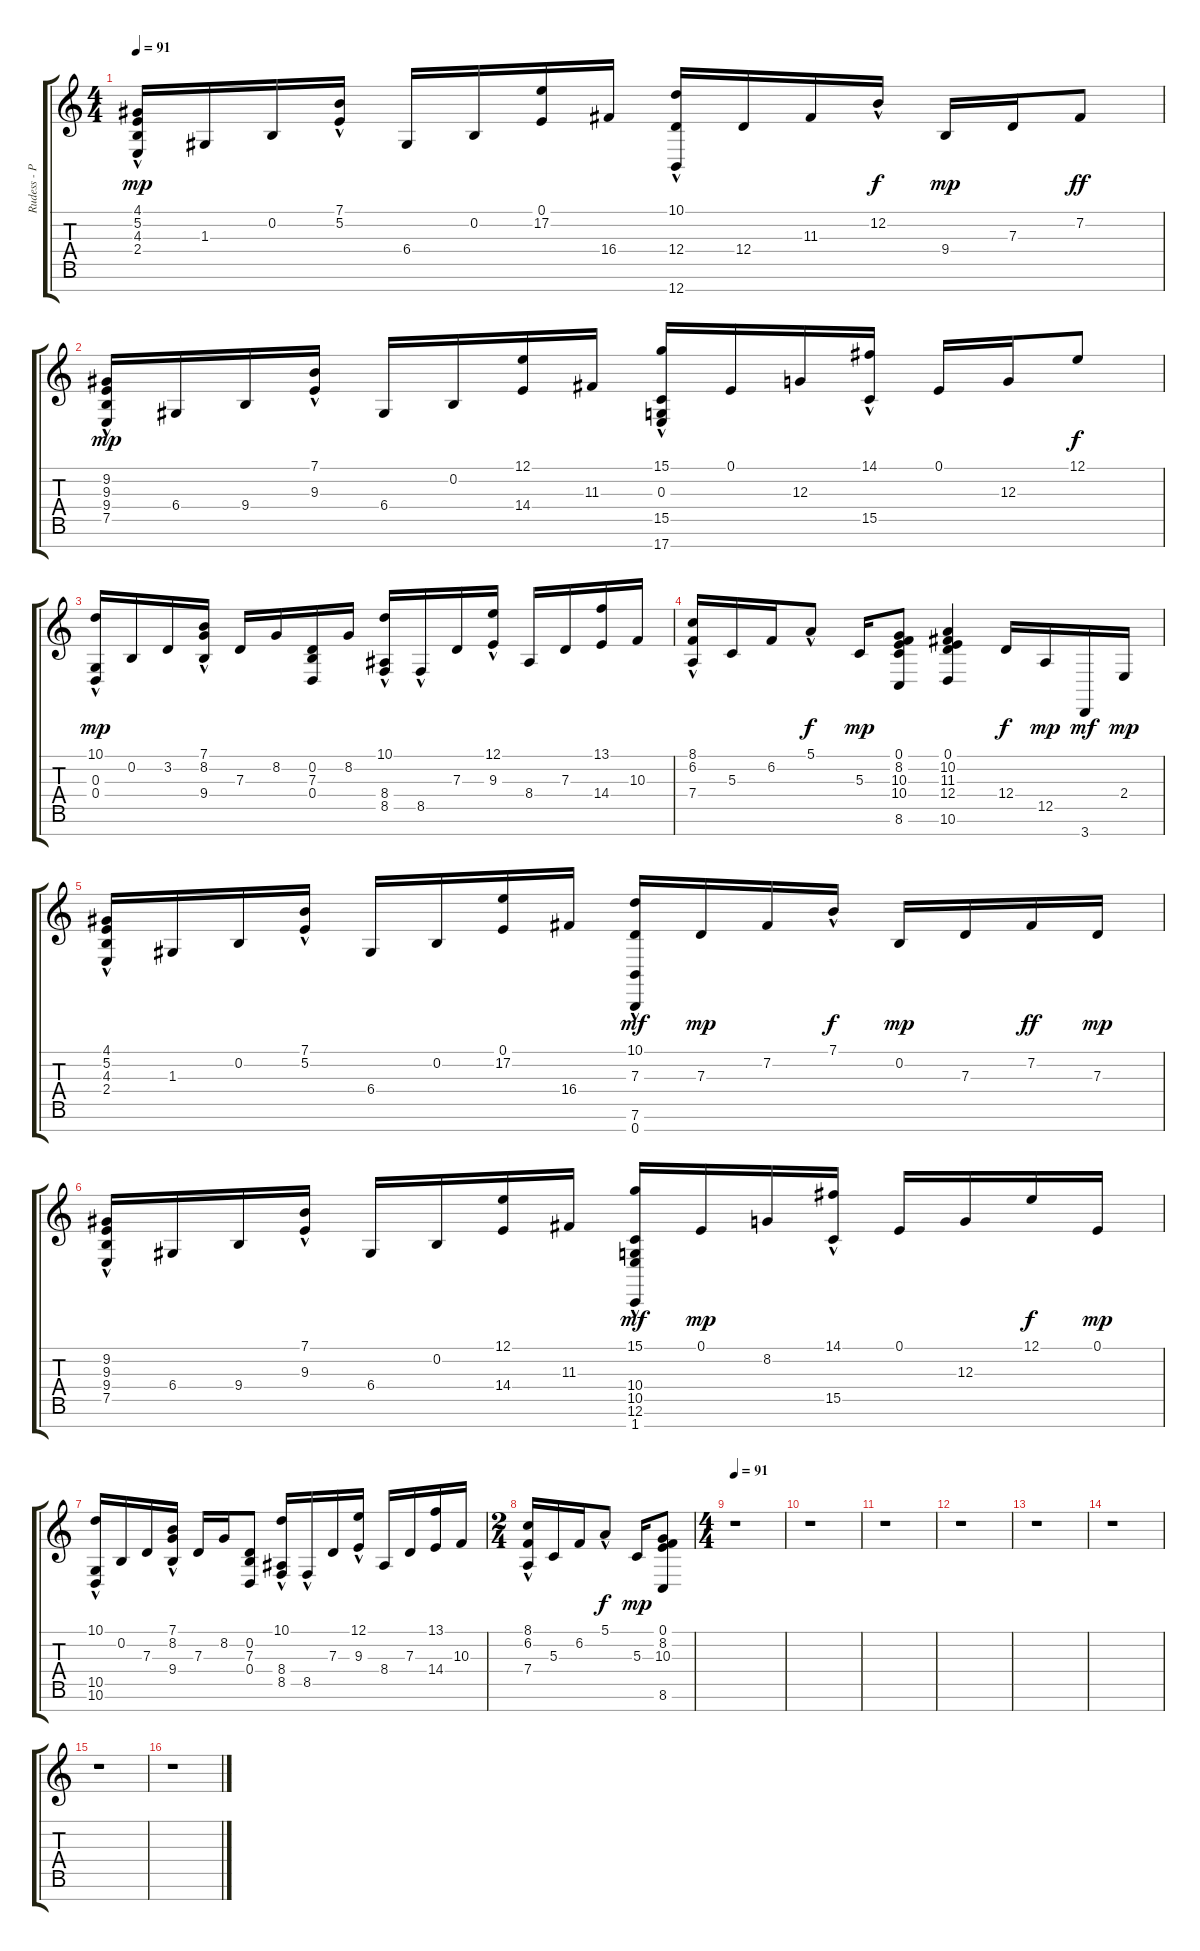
\track ("Rudess - Piano 1" "Rudess - P") {instrument acousticgrandpiano}
\staff {score tabs}
\tuning (E4 B3 G3 D3 A2 E2 B1) {hide}
\ts (4 4)
\tempo 91
\clef g2
\ks c
(4.1{hac} 5.2{hac} 4.3 2.4{hac}).16{dy mp instrument acousticgrandpiano} 1.3.16 0.2.16 (7.1{hac} 5.2).16 6.4.16 0.2.16 (0.1 17.2).16 16.4.16 (10.1{hac} 12.4 12.7).16 12.4.16 11.3.16 12.2{hac}.16{dy f} 9.4.16{dy mp} 7.3.16 7.2.8{dy ff} |
(9.2{hac} 9.3{hac} 9.4 7.5{hac}).16{dy mp} 6.4.16 9.4.16 (7.1{hac} 9.3).16 6.4.16 0.2.16 (12.1 14.4).16 11.3.16 (15.1{hac} 0.3 15.5 17.7).16 0.1.16 12.3.16 (14.1{hac} 15.5).16 0.1.16 12.3.16 12.1.8{dy f} |
(10.1{hac} 0.3{hac} 0.4).16{dy mp} 0.2.16 3.2.16 (7.1{hac} 8.2 9.4).16 7.3.16 8.2.16 (0.2 7.3 0.4).16 8.2.16 (10.1{hac} 8.4 8.5).16 8.5{hac}.16 7.3.16 (12.1{hac} 9.3).16 8.4.16 7.3.16 (13.1 14.4).16 10.3.16 |
(8.1{hac} 6.2 7.4{hac}).16 5.3.16 6.2.16 5.1{hac}.8{dy f} 5.3.16{dy mp} (0.1 8.2 10.3 10.4 8.6).8 (0.1 10.2 11.3 12.4 10.6).4 12.4.16{dy f} 12.5.16{dy mp} 3.7.16{dy mf} 2.4.16{dy mp} |
(4.1{hac} 5.2{hac} 4.3 2.4{hac}).16 1.3.16 0.2.16 (7.1{hac} 5.2).16 6.4.16 0.2.16 (0.1 17.2).16 16.4.16 (10.1{hac} 7.3 7.6 0.7).16{dy mf} 7.3.16{dy mp} 7.2.16 7.1{hac}.16{dy f} 0.2.16{dy mp} 7.3.16 7.2.16{dy ff} 7.3.16{dy mp} |
(9.2{hac} 9.3{hac} 9.4 7.5{hac}).16 6.4.16 9.4.16 (7.1{hac} 9.3).16 6.4.16 0.2.16 (12.1 14.4).16 11.3.16 (15.1{hac} 10.4 10.5 12.6 1.7).16{dy mf} 0.1.16{dy mp} 8.2.16 (14.1{hac} 15.5).16 0.1.16 12.3.16 12.1.16{dy f} 0.1.16{dy mp} |
(10.1{hac} 10.5{hac} 10.6).16 0.2.16 7.3.16 (7.1{hac} 8.2 9.4).16 7.3.16 8.2.16 (0.2 7.3 0.4).8 (10.1{hac} 8.4 8.5).16 8.5{hac}.16 7.3.16 (12.1{hac} 9.3).16 8.4.16 7.3.16 (13.1 14.4).16 10.3.16 |
\ts (2 4)
(8.1{hac} 6.2 7.4).16 5.3.16 6.2.16 5.1{hac}.8{dy f} 5.3.16{dy mp} (0.1 8.2 10.3 8.6).8 |
\ts (4 4)
\tempo 91
r.1 |
r.1 |
r.1 |
r.1 |
r.1 |
r.1 |
r.1 |
r.1
